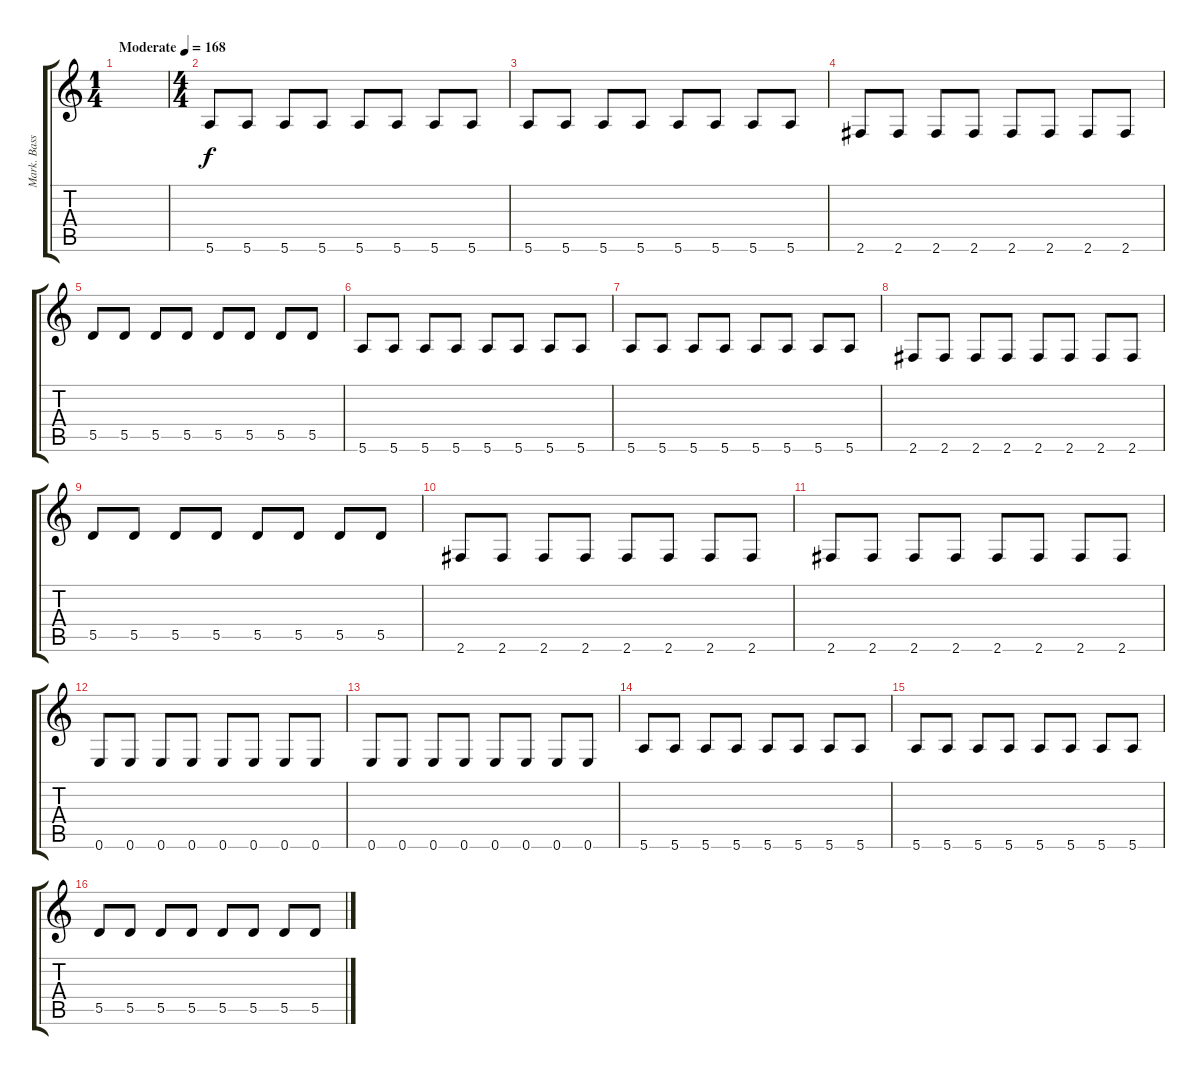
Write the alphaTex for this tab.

\track ("Mark. Bass" "Mark. Bass") {instrument electricbasspick}
\staff {score tabs}
\tuning (E4 B3 G3 D3 A2 E2) {hide}
\ts (1 4)
\tempo (168 "Moderate")
\clef g2
\ks c
|
\ts (4 4)
5.6.8 5.6.8 5.6.8 5.6.8 5.6.8 5.6.8 5.6.8 5.6.8 |
5.6.8 5.6.8 5.6.8 5.6.8 5.6.8 5.6.8 5.6.8 5.6.8 |
2.6.8 2.6.8 2.6.8 2.6.8 2.6.8 2.6.8 2.6.8 2.6.8 |
5.5.8 5.5.8 5.5.8 5.5.8 5.5.8 5.5.8 5.5.8 5.5.8 |
5.6.8 5.6.8 5.6.8 5.6.8 5.6.8 5.6.8 5.6.8 5.6.8 |
5.6.8 5.6.8 5.6.8 5.6.8 5.6.8 5.6.8 5.6.8 5.6.8 |
2.6.8 2.6.8 2.6.8 2.6.8 2.6.8 2.6.8 2.6.8 2.6.8 |
5.5.8 5.5.8 5.5.8 5.5.8 5.5.8 5.5.8 5.5.8 5.5.8 |
2.6.8 2.6.8 2.6.8 2.6.8 2.6.8 2.6.8 2.6.8 2.6.8 |
2.6.8 2.6.8 2.6.8 2.6.8 2.6.8 2.6.8 2.6.8 2.6.8 |
0.6.8 0.6.8 0.6.8 0.6.8 0.6.8 0.6.8 0.6.8 0.6.8 |
0.6.8 0.6.8 0.6.8 0.6.8 0.6.8 0.6.8 0.6.8 0.6.8 |
5.6.8 5.6.8 5.6.8 5.6.8 5.6.8 5.6.8 5.6.8 5.6.8 |
5.6.8 5.6.8 5.6.8 5.6.8 5.6.8 5.6.8 5.6.8 5.6.8 |
5.5.8 5.5.8 5.5.8 5.5.8 5.5.8 5.5.8 5.5.8 5.5.8
